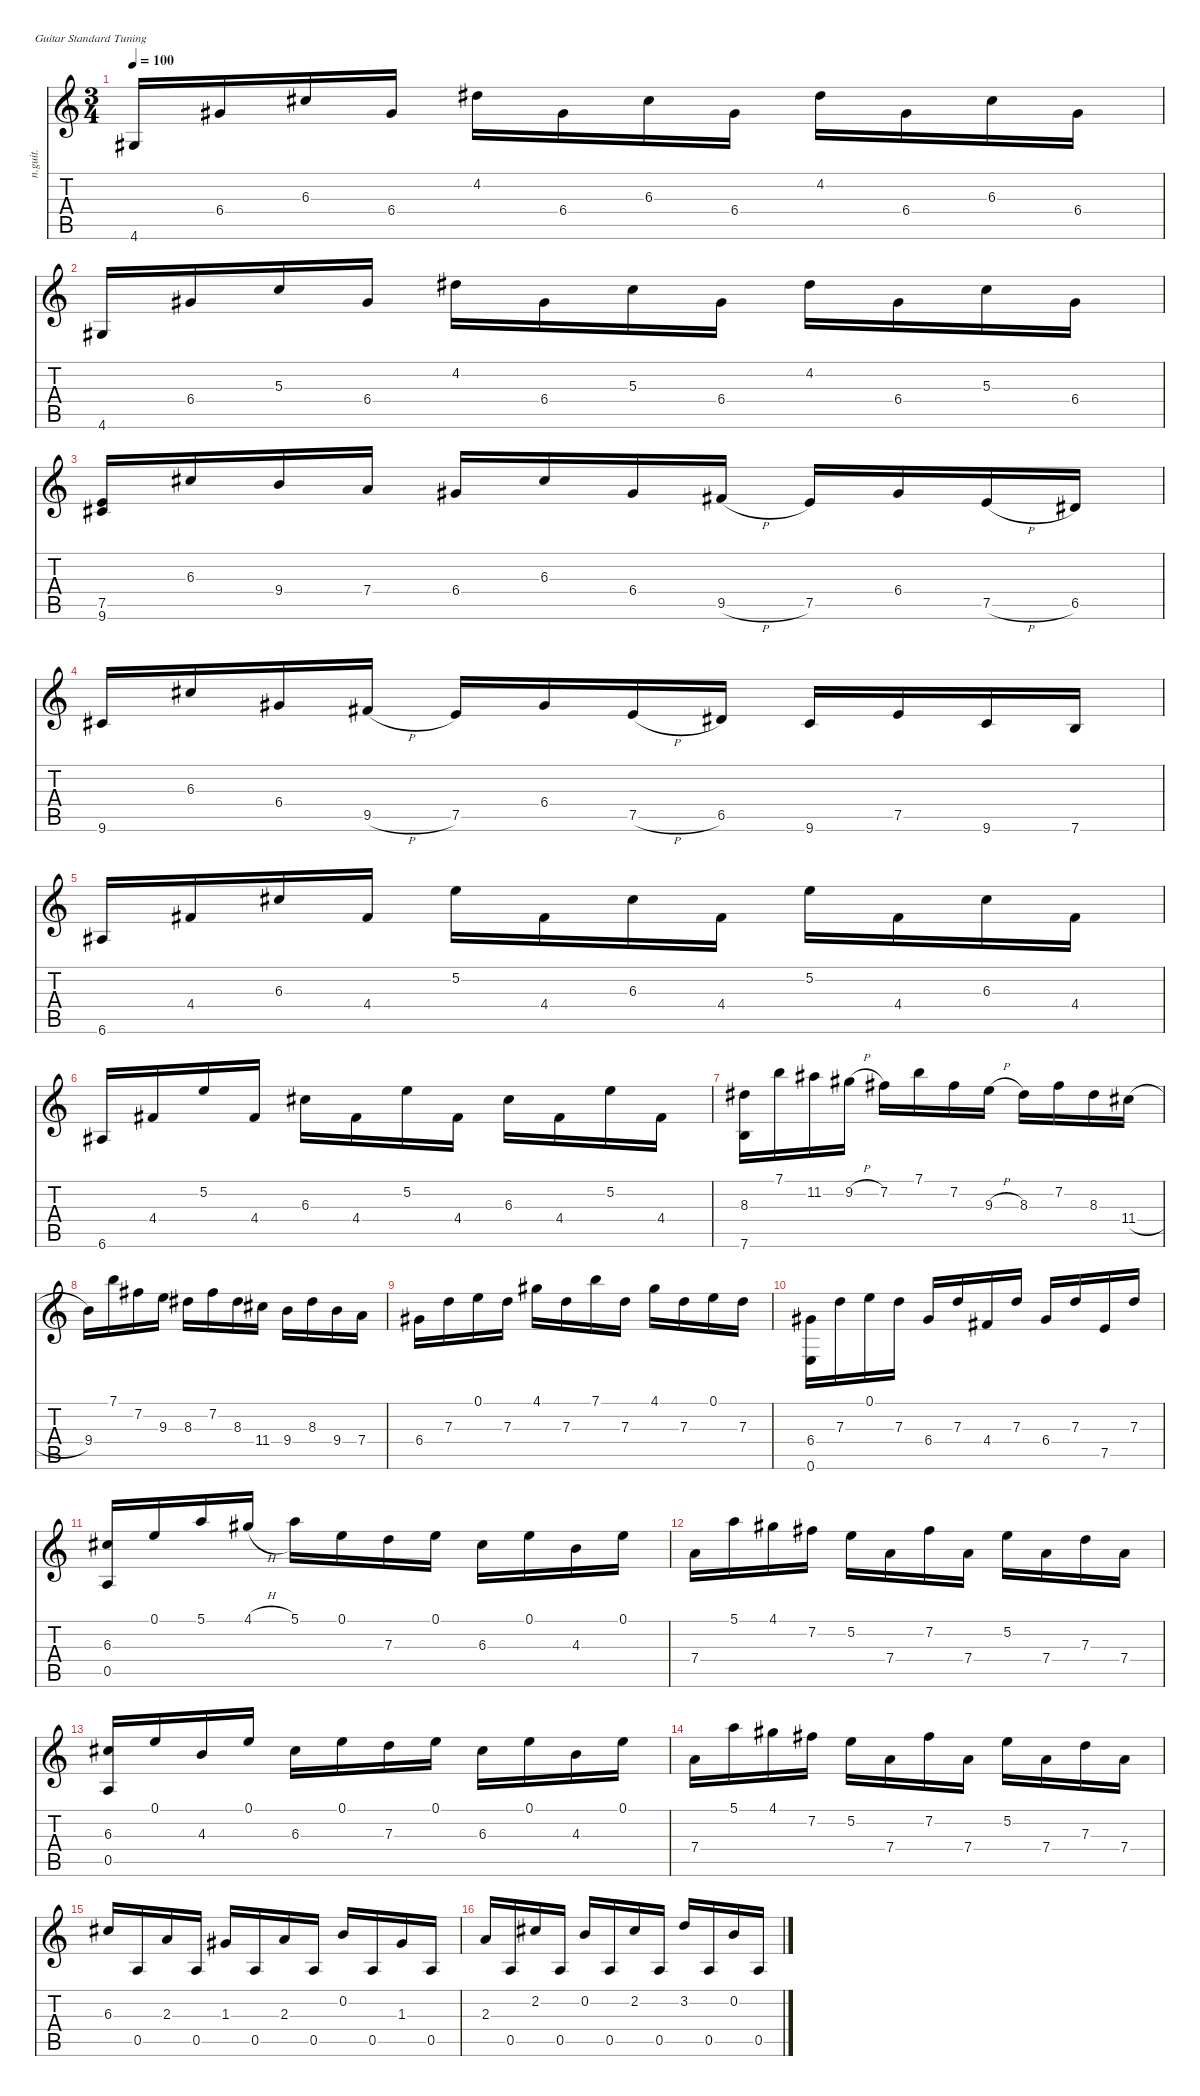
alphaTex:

\defaultSystemsLayout 4
\hideDynamics
\bracketExtendMode nobrackets
\otherSystemsTrackNameOrientation horizontal
\track ("Nylon Guitar" "n.guit.") {instrument acousticguitarnylon}
\staff {score tabs}
\tuning (E4 B3 G3 D3 A2 E2)
\ts (3 4)
\tempo 100
\clef g2
\ks c
4.6{acc #}.16{dy ff beam Up} 6.4{acc #}.16{beam Up} 6.3{acc #}.16{beam Up} 6.4{acc #}.16{beam Up} 4.2{acc #}.16{beam Down} 6.4{acc #}.16{beam Down} 6.3{acc #}.16{beam Down} 6.4{acc #}.16{beam Down} 4.2{acc #}.16{beam Down} 6.4{acc #}.16{beam Down} 6.3{acc #}.16{beam Down} 6.4{acc #}.16{beam Down} |
4.6{acc #}.16{dy f beam Up} 6.4{acc #}.16{beam Up} 5.3.16{beam Up} 6.4{acc #}.16{beam Up} 4.2{acc #}.16{beam Down} 6.4{acc #}.16{beam Down} 5.3.16{beam Down} 6.4{acc #}.16{beam Down} 4.2{acc #}.16{beam Down} 6.4{acc #}.16{beam Down} 5.3.16{beam Down} 6.4{acc #}.16{beam Down} |
(7.5 9.6{acc #}).16{beam Up} 6.3{acc #}.16{beam Up} 9.4.16{beam Up} 7.4.16{beam Up} 6.4{acc #}.16{beam Up} 6.3{acc #}.16{beam Up} 6.4{acc #}.16{beam Up} 9.5{h acc #}.16{beam Up} 7.5.16{beam Up} 6.4{acc #}.16{beam Up} 7.5{h}.16{beam Up} 6.5{acc #}.16{beam Up} |
9.6{acc #}.16{beam Up} 6.3{acc #}.16{beam Up} 6.4{acc #}.16{beam Up} 9.5{h acc #}.16{beam Up} 7.5.16{beam Up} 6.4{acc #}.16{beam Up} 7.5{h}.16{beam Up} 6.5{acc #}.16{beam Up} 9.6{acc #}.16{beam Up} 7.5.16{beam Up} 9.6{acc #}.16{beam Up} 7.6.16{beam Up} |
6.6{acc #}.16{beam Up} 4.4{acc #}.16{beam Up} 6.3{acc #}.16{beam Up} 4.4{acc #}.16{beam Up} 5.2.16{beam Down} 4.4{acc #}.16{beam Down} 6.3{acc #}.16{beam Down} 4.4{acc #}.16{beam Down} 5.2.16{beam Down} 4.4{acc #}.16{beam Down} 6.3{acc #}.16{beam Down} 4.4{acc #}.16{beam Down} |
6.6{acc #}.16{dy mf beam Up} 4.4{acc #}.16{beam Up} 5.2.16{beam Up} 4.4{acc #}.16{beam Up} 6.3{acc #}.16{beam Down} 4.4{acc #}.16{beam Down} 5.2.16{beam Down} 4.4{acc #}.16{beam Down} 6.3{acc #}.16{beam Down} 4.4{acc #}.16{beam Down} 5.2.16{beam Down} 4.4{acc #}.16{beam Down} |
(7.6 8.3{acc #}).16{dy f beam Down} 7.1.16{beam Down} 11.2{acc #}.16{beam Down} 9.2{h acc #}.16{beam Down} 7.2{acc #}.16{beam Down} 7.1.16{beam Down} 7.2{acc #}.16{beam Down} 9.3{h}.16{beam Down} 8.3{acc #}.16{beam Down} 7.2{acc #}.16{beam Down} 8.3{acc #}.16{beam Down} 11.4{h acc #}.16{beam Down} |
9.4.16{beam Down} 7.1.16{beam Down} 7.2{acc #}.16{beam Down} 9.3.16{beam Down} 8.3{acc #}.16{beam Down} 7.2{acc #}.16{beam Down} 8.3{acc #}.16{beam Down} 11.4{acc #}.16{beam Down} 9.4.16{beam Down} 8.3{acc #}.16{beam Down} 9.4.16{beam Down} 7.4.16{beam Down} |
6.4{acc #}.16{beam Down} 7.3.16{dy mf beam Down} 0.1.16{beam Down} 7.3.16{beam Down} 4.1{acc #}.16{beam Down} 7.3.16{beam Down} 7.1.16{beam Down} 7.3.16{beam Down} 4.1{acc #}.16{beam Down} 7.3.16{beam Down} 0.1.16{beam Down} 7.3.16{beam Down} |
(6.4{acc #} 0.6).16{beam Down} 7.3.16{beam Down} 0.1.16{beam Down} 7.3.16{beam Down} 6.4{acc #}.16{beam Up} 7.3.16{beam Up} 4.4{acc #}.16{beam Up} 7.3.16{beam Up} 6.4{acc #}.16{beam Up} 7.3.16{beam Up} 7.5.16{beam Up} 7.3.16{beam Up} |
(0.5 6.3{acc #}).16{dy f beam Up} 0.1.16{beam Up} 5.1.16{beam Up} 4.1{h acc #}.16{beam Up} 5.1.16{beam Down} 0.1.16{beam Down} 7.3.16{beam Down} 0.1.16{beam Down} 6.3{acc #}.16{beam Down} 0.1.16{beam Down} 4.3.16{beam Down} 0.1.16{beam Down} |
7.4.16{beam Down} 5.1.16{beam Down} 4.1{acc #}.16{beam Down} 7.2{acc #}.16{beam Down} 5.2.16{beam Down} 7.4.16{beam Down} 7.2{acc #}.16{beam Down} 7.4.16{beam Down} 5.2.16{beam Down} 7.4.16{beam Down} 7.3.16{beam Down} 7.4.16{beam Down} |
(6.3{acc #} 0.5).16{dy mf beam Up} 0.1.16{beam Up} 4.3.16{beam Up} 0.1.16{beam Up} 6.3{acc #}.16{beam Down} 0.1.16{beam Down} 7.3.16{beam Down} 0.1.16{beam Down} 6.3{acc #}.16{beam Down} 0.1.16{beam Down} 4.3.16{beam Down} 0.1.16{beam Down} |
7.4.16{beam Down} 5.1.16{beam Down} 4.1{acc #}.16{beam Down} 7.2{acc #}.16{beam Down} 5.2.16{beam Down} 7.4.16{beam Down} 7.2{acc #}.16{beam Down} 7.4.16{beam Down} 5.2.16{beam Down} 7.4.16{beam Down} 7.3.16{beam Down} 7.4.16{beam Down} |
6.3{acc #}.16{dy f beam Up} 0.5.16{beam Up} 2.3.16{beam Up} 0.5.16{beam Up} 1.3{acc #}.16{beam Up} 0.5.16{beam Up} 2.3.16{beam Up} 0.5.16{beam Up} 0.2.16{beam Up} 0.5.16{beam Up} 1.3{acc #}.16{beam Up} 0.5.16{beam Up} |
2.3.16{beam Up} 0.5.16{beam Up} 2.2{acc #}.16{beam Up} 0.5.16{beam Up} 0.2.16{beam Up} 0.5.16{beam Up} 2.2{acc #}.16{beam Up} 0.5.16{beam Up} 3.2.16{beam Up} 0.5.16{beam Up} 0.2.16{beam Up} 0.5.16{beam Up}
